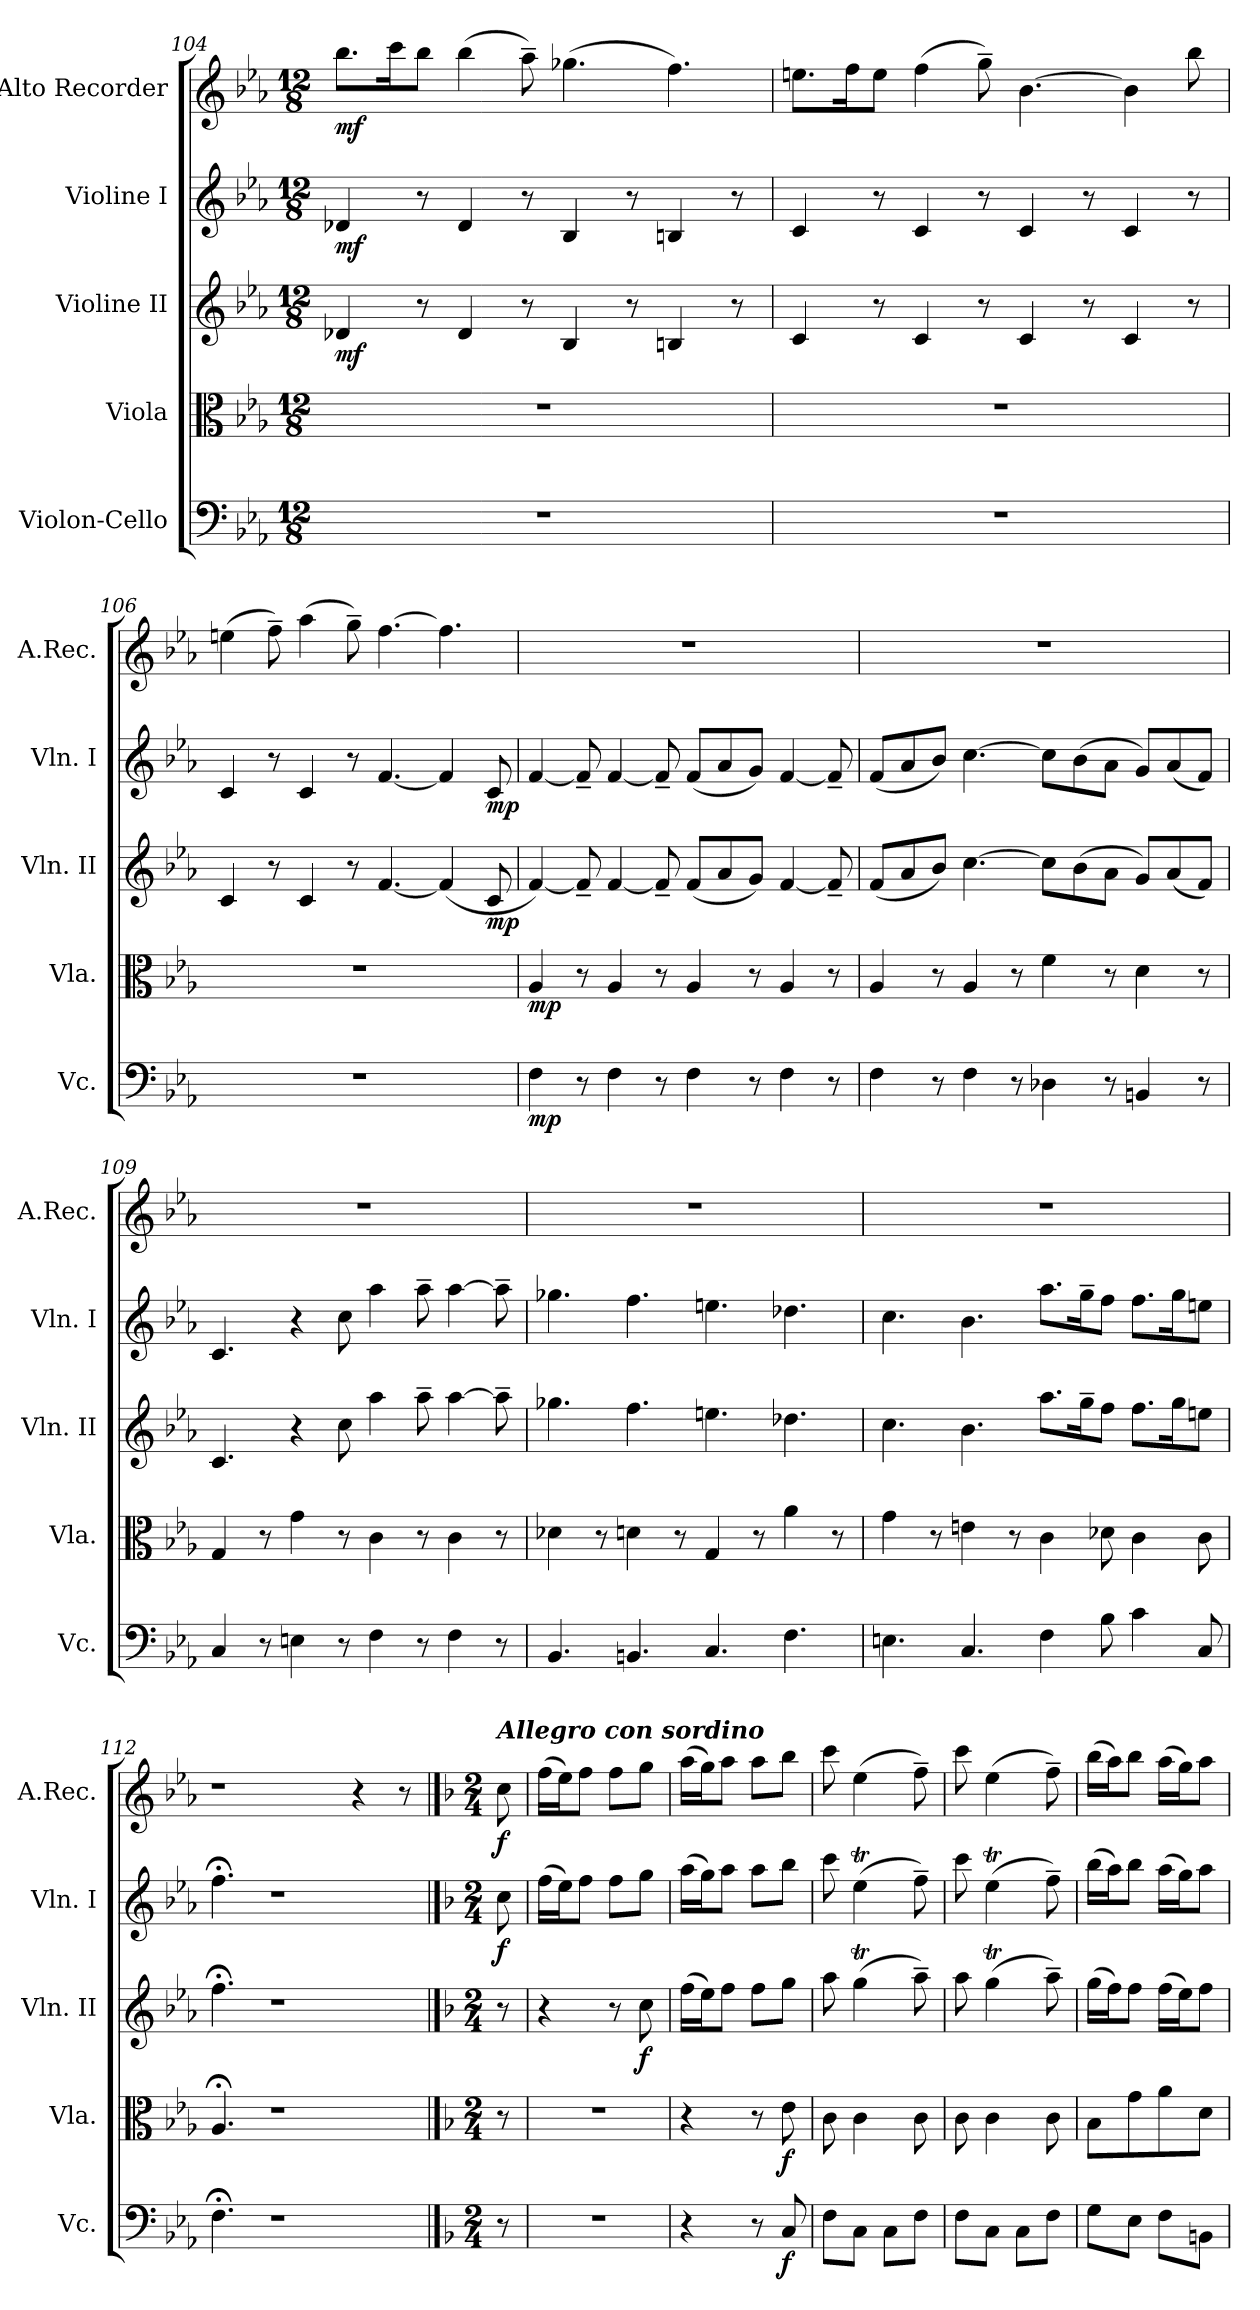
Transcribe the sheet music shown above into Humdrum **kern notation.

**kern	**dynam	**kern	**dynam	**kern	**dynam	**kern	**dynam	**kern	**dynam
*part5	*part5	*part4	*part4	*part3	*part3	*part2	*part2	*part1	*part1
*staff5	*staff5	*staff4	*staff4	*staff3	*staff3	*staff2	*staff2	*staff1	*staff1
*I"Violon-Cello	*	*I"Viola	*	*I"Violine II	*	*I"Violine I	*	*I"Alto Recorder	*
*I'Vc.	*	*I'Vla.	*	*I'Vln. II	*	*I'Vln. I	*	*I'A.Rec.	*
*clefF4	*	*clefC3	*	*clefG2	*	*clefG2	*	*clefG2	*
*k[b-e-a-]	*	*k[b-e-a-]	*	*k[b-e-a-]	*	*k[b-e-a-]	*	*k[b-e-a-]	*
*M12/8	*	*M12/8	*	*M12/8	*	*M12/8	*	*M12/8	*
=104	=104	=104	=104	=104	=104	=104	=104	=104	=104
!	!	!	!	!	!LO:DY:b	!	!LO:DY:b	!	!LO:DY:b
1.r	.	1.r	.	4d-X/	mf	4d-X/	mf	8.bb-\L	mf
.	.	.	.	.	.	.	.	16ccc\K	.
.	.	.	.	8r	.	8r	.	8bb-\J	.
.	.	.	.	4d-/	.	4d-/	.	(>4bb-\	.
.	.	.	.	8r	.	8r	.	8aa-~\)	.
.	.	.	.	4B-/	.	4B-/	.	(>4.gg-X\	.
.	.	.	.	8r	.	8r	.	.	.
.	.	.	.	4Bn/	.	4Bn/	.	4.ff\)	.
.	.	.	.	8r	.	8r	.	.	.
=105	=105	=105	=105	=105	=105	=105	=105	=105	=105
1.r	.	1.r	.	4c/	.	4c/	.	8.een\L	.
.	.	.	.	.	.	.	.	16ff\K	.
.	.	.	.	8r	.	8r	.	8ee\J	.
.	.	.	.	4c/	.	4c/	.	(>4ff\	.
.	.	.	.	8r	.	8r	.	8gg~\)	.
.	.	.	.	4c/	.	4c/	.	[4.b-\	.
.	.	.	.	8r	.	8r	.	.	.
.	.	.	.	4c/	.	4c/	.	4b-\]	.
.	.	.	.	8r	.	8r	.	8bb-\	.
=106	=106	=106	=106	=106	=106	=106	=106	=106	=106
1.r	.	1.r	.	4c/	.	4c/	.	(>4een\	.
.	.	.	.	8r	.	8r	.	8ff~\)	.
.	.	.	.	4c/	.	4c/	.	(>4aa-\	.
.	.	.	.	8r	.	8r	.	8gg~\)	.
.	.	.	.	[4.f/	.	[4.f/	.	[4.ff\	.
.	.	.	.	(>4f/]	.	4f/]	.	4.ff\]	.
!	!	!	!	!	!LO:DY:b	!	!LO:DY:b	!	!
.	.	.	.	8c/	mp	8c/	mp	.	.
=107	=107	=107	=107	=107	=107	=107	=107	=107	=107
!	!LO:DY:b	!	!LO:DY:b	!	!	!	!	!	!
4F\	mp	4A-/	mp	[4f/)	.	[4f/	.	1.r	.
8r	.	8r	.	8f~/]	.	8f~/]	.	.	.
4F\	.	4A-/	.	[4f/	.	[4f/	.	.	.
8r	.	8r	.	8f~/]	.	8f~/]	.	.	.
4F\	.	4A-/	.	(8f/L	.	(8f/L	.	.	.
.	.	.	.	8a-/	.	8a-/	.	.	.
8r	.	8r	.	8g/J)	.	8g/J)	.	.	.
4F\	.	4A-/	.	[4f/	.	[4f/	.	.	.
8r	.	8r	.	8f~/]	.	8f~/]	.	.	.
!!LO:PB:g=z
=108	=108	=108	=108	=108	=108	=108	=108	=108	=108
4F\	.	4A-/	.	(8f/L	.	(8f/L	.	1.r	.
.	.	.	.	8a-/	.	8a-/	.	.	.
8r	.	8r	.	8b-/J)	.	8b-/J)	.	.	.
4F\	.	4A-/	.	[4.cc\	.	[4.cc\	.	.	.
8r	.	8r	.	.	.	.	.	.	.
4D-X\	.	4f\	.	8cc\L]	.	8cc\L]	.	.	.
.	.	.	.	(>8b-\	.	(>8b-\	.	.	.
8r	.	8r	.	8a-\J	.	8a-\J	.	.	.
4BBn/	.	4d\	.	8g/L)	.	8g/L)	.	.	.
.	.	.	.	(8a-/	.	(8a-/	.	.	.
8r	.	8r	.	8f/J)	.	8f/J)	.	.	.
=109	=109	=109	=109	=109	=109	=109	=109	=109	=109
4C/	.	4G/	.	4.c/	.	4.c/	.	1.r	.
8r	.	8r	.	.	.	.	.	.	.
4En\	.	4g\	.	4r	.	4r	.	.	.
8r	.	8r	.	8cc\	.	8cc\	.	.	.
4F\	.	4c\	.	4aa-\	.	4aa-\	.	.	.
8r	.	8r	.	8aa-~\	.	8aa-~\	.	.	.
4F\	.	4c\	.	[4aa-\	.	[4aa-\	.	.	.
8r	.	8r	.	8aa-~\]	.	8aa-~\]	.	.	.
=110	=110	=110	=110	=110	=110	=110	=110	=110	=110
4.BB-/	.	4d-X\	.	4.gg-X\	.	4.gg-X\	.	1.r	.
.	.	8r	.	.	.	.	.	.	.
4.BBn/	.	4dn\	.	4.ff\	.	4.ff\	.	.	.
.	.	8r	.	.	.	.	.	.	.
4.C/	.	4G/	.	4.een\	.	4.een\	.	.	.
.	.	8r	.	.	.	.	.	.	.
4.F\	.	4a-\	.	4.dd-X\	.	4.dd-X\	.	.	.
.	.	8r	.	.	.	.	.	.	.
=111	=111	=111	=111	=111	=111	=111	=111	=111	=111
4.En\	.	4g\	.	4.cc\	.	4.cc\	.	1.r	.
.	.	8r	.	.	.	.	.	.	.
4.C/	.	4en\	.	4.b-\	.	4.b-\	.	.	.
.	.	8r	.	.	.	.	.	.	.
4F\	.	4c\	.	8.aa-\L	.	8.aa-\L	.	.	.
.	.	.	.	16gg~\K	.	16gg~\K	.	.	.
8B-\	.	8d-X\	.	8ff\J	.	8ff\J	.	.	.
4c\	.	4c\	.	8.ff\L	.	8.ff\L	.	.	.
.	.	.	.	16gg\K	.	16gg\K	.	.	.
8C/	.	8c\	.	8een\J	.	8een\J	.	.	.
=112	=112	=112	=112	=112	=112	=112	=112	=112	=112
4.F;<\	.	4.A-;</	.	4.ff;<\	.	4.ff;<\	.	1r	.
1r	.	1r	.	1r	.	1r	.	.	.
.	.	.	.	.	.	.	.	4r	.
.	.	.	.	.	.	.	.	8r	.
!!LO:LB:g=z
==112X2	==112X2	==112X2	==112X2	==112X2	==112X2	==112X2	==112X2	==112X2	==112X2
*k[b-]	*	*k[b-]	*	*k[b-]	*	*k[b-]	*	*k[b-]	*
*M2/4	*	*M2/4	*	*M2/4	*	*M2/4	*	*M2/4	*
*	*	*	*	*	*	*	*	*MM120	*
!	!	!	!	!	!	!	!	!LO:TX:a:Bi:t=Allegro con sordino	!
!	!	!	!	!	!	!	!LO:DY:b	!	!LO:DY:b
8r	.	8r	.	8r	.	8cc\	f	8cc\	f
=113	=113	=113	=113	=113	=113	=113	=113	=113	=113
2r	.	2re	.	4r	.	(>16ff\LL	.	(>16ff\LL	.
.	.	.	.	.	.	16ee\J)	.	16ee\J)	.
.	.	.	.	.	.	8ff\J	.	8ff\J	.
.	.	.	.	8r	.	8ff\L	.	8ff\L	.
!	!	!	!	!	!LO:DY:b	!	!	!	!
.	.	.	.	8cc\	f	8gg\J	.	8gg\J	.
=114	=114	=114	=114	=114	=114	=114	=114	=114	=114
4r	.	4r	.	(>16ff\LL	.	(>16aa\LL	.	(>16aa\LL	.
.	.	.	.	16ee\J)	.	16gg\J)	.	16gg\J)	.
.	.	.	.	8ff\J	.	8aa\J	.	8aa\J	.
8r	.	8r	.	8ff\L	.	8aa\L	.	8aa\L	.
!	!LO:DY:b	!	!LO:DY:b	!	!	!	!	!	!
8C/	f	8e\	f	8gg\J	.	8bb-\J	.	8bb-\J	.
=115	=115	=115	=115	=115	=115	=115	=115	=115	=115
8F\L	.	8c\	.	8aa\	.	8ccc\	.	8ccc\	.
8C\J	.	4c\	.	(>4ggT\	.	(>4eet\	.	(>4ee\	.
8C\L	.	.	.	.	.	.	.	.	.
8F\J	.	8c\	.	8aa~\)	.	8ff~\)	.	8ff~\)	.
=116	=116	=116	=116	=116	=116	=116	=116	=116	=116
8F\L	.	8c\	.	8aa\	.	8ccc\	.	8ccc\	.
8C\J	.	4c\	.	(>4ggT\	.	(>4eet\	.	(>4ee\	.
8C\L	.	.	.	.	.	.	.	.	.
8F\J	.	8c\	.	8aa~\)	.	8ff~\)	.	8ff~\)	.
=117	=117	=117	=117	=117	=117	=117	=117	=117	=117
8G\L	.	8B-\L	.	(>16gg\LL	.	(>16bb-\LL	.	(>16bb-\LL	.
.	.	.	.	16ff\J)	.	16aa\J)	.	16aa\J)	.
8E\J	.	8g\	.	8ff\J	.	8bb-\J	.	8bb-\J	.
8F\L	.	8a\	.	(>16ff\LL	.	(>16aa\LL	.	(>16aa\LL	.
.	.	.	.	16ee\J)	.	16gg\J)	.	16gg\J)	.
8BBn\J	.	8d\J	.	8ff\J	.	8aa\J	.	8aa\J	.
=	=	=	=	=	=	=	=	=	=
*-	*-	*-	*-	*-	*-	*-	*-	*-	*-
